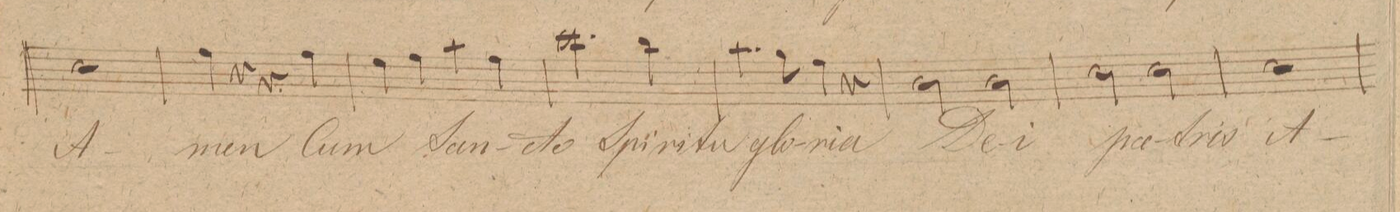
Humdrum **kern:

**kern	**text	**dynam
*I"Basso.	*	*
*clefF4	*	*
*k[f#c#g#]	*	*
*met(c|)	*	*
*M2/2	*	*
1E	A-	.
=289	=289	=289
4A\	-men	.
4r	.	.
4r	.	.
4A\	Cum	.
=290	=290	=290
4G#\	San-	.
4A\	-cto	.
4c#\	Spi-	.
4A\	-ri-	.
=291	=291	=291
2.e\	-tu	.
4d\	.	.
=292	=292	=292
4.c#\	glo-	.
8B\	-ri-	.
4A\	-a	.
4r	.	.
=293	=293	=293
2D\	De-	.
2D\	-i	.
=294	=294	=294
2E\	pa-	.
2E\	-tris	.
=295	=295	=295
1E	A-	.
=296	=296	=296
*-	*-	*-
